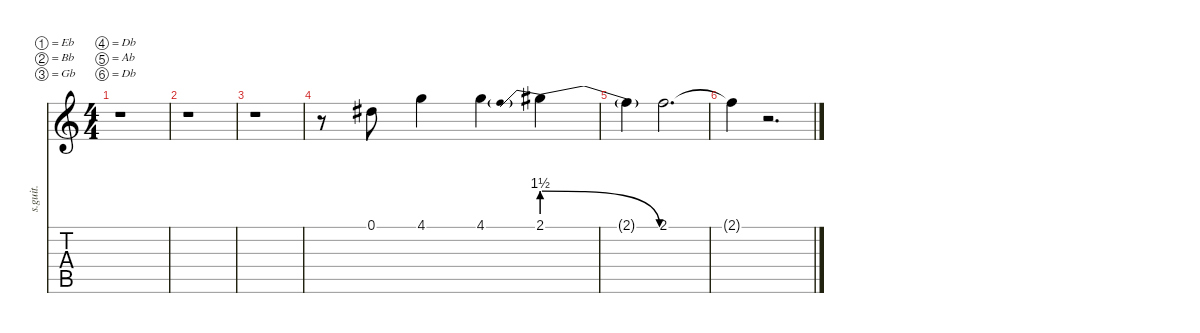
\defaultSystemsLayout 4
\hideDynamics
\bracketExtendMode nobrackets
\track ("Hayley Williams | Vocals" "s.guit.") {instrument violin}
\staff {score tabs}
\tuning (Eb4 Bb3 Gb3 Db3 Ab2 Db2)
\displaytranspose 12
\ts (4 4)
\tempo (173 hide)
\clef g2
\ks c
r.1{dy f} |
r.1 |
r.1 |
r.8 0.1{acc #}.8{lyrics (0 "") lyrics (1 "") lyrics (2 "") lyrics (3 "") lyrics (4 "")} 4.1.4{lyrics (0 "") lyrics (1 "") lyrics (2 "") lyrics (3 "") lyrics (4 "")} 4.1.4{lyrics (0 "") lyrics (1 "") lyrics (2 "") lyrics (3 "") lyrics (4 "")} 2.1{be (prebendrelease 0 6 34.8 0)}.4{lyrics (0 "") lyrics (1 "") lyrics (2 "") lyrics (3 "") lyrics (4 "")} |
2.1{t}.4{lyrics (0 "") lyrics (1 "") lyrics (2 "") lyrics (3 "") lyrics (4 "")} 2.1.2{d lyrics (0 "") lyrics (1 "") lyrics (2 "") lyrics (3 "") lyrics (4 "")} |
2.1{t}.4{lyrics (0 "") lyrics (1 "") lyrics (2 "") lyrics (3 "") lyrics (4 "")} r.2{d}
